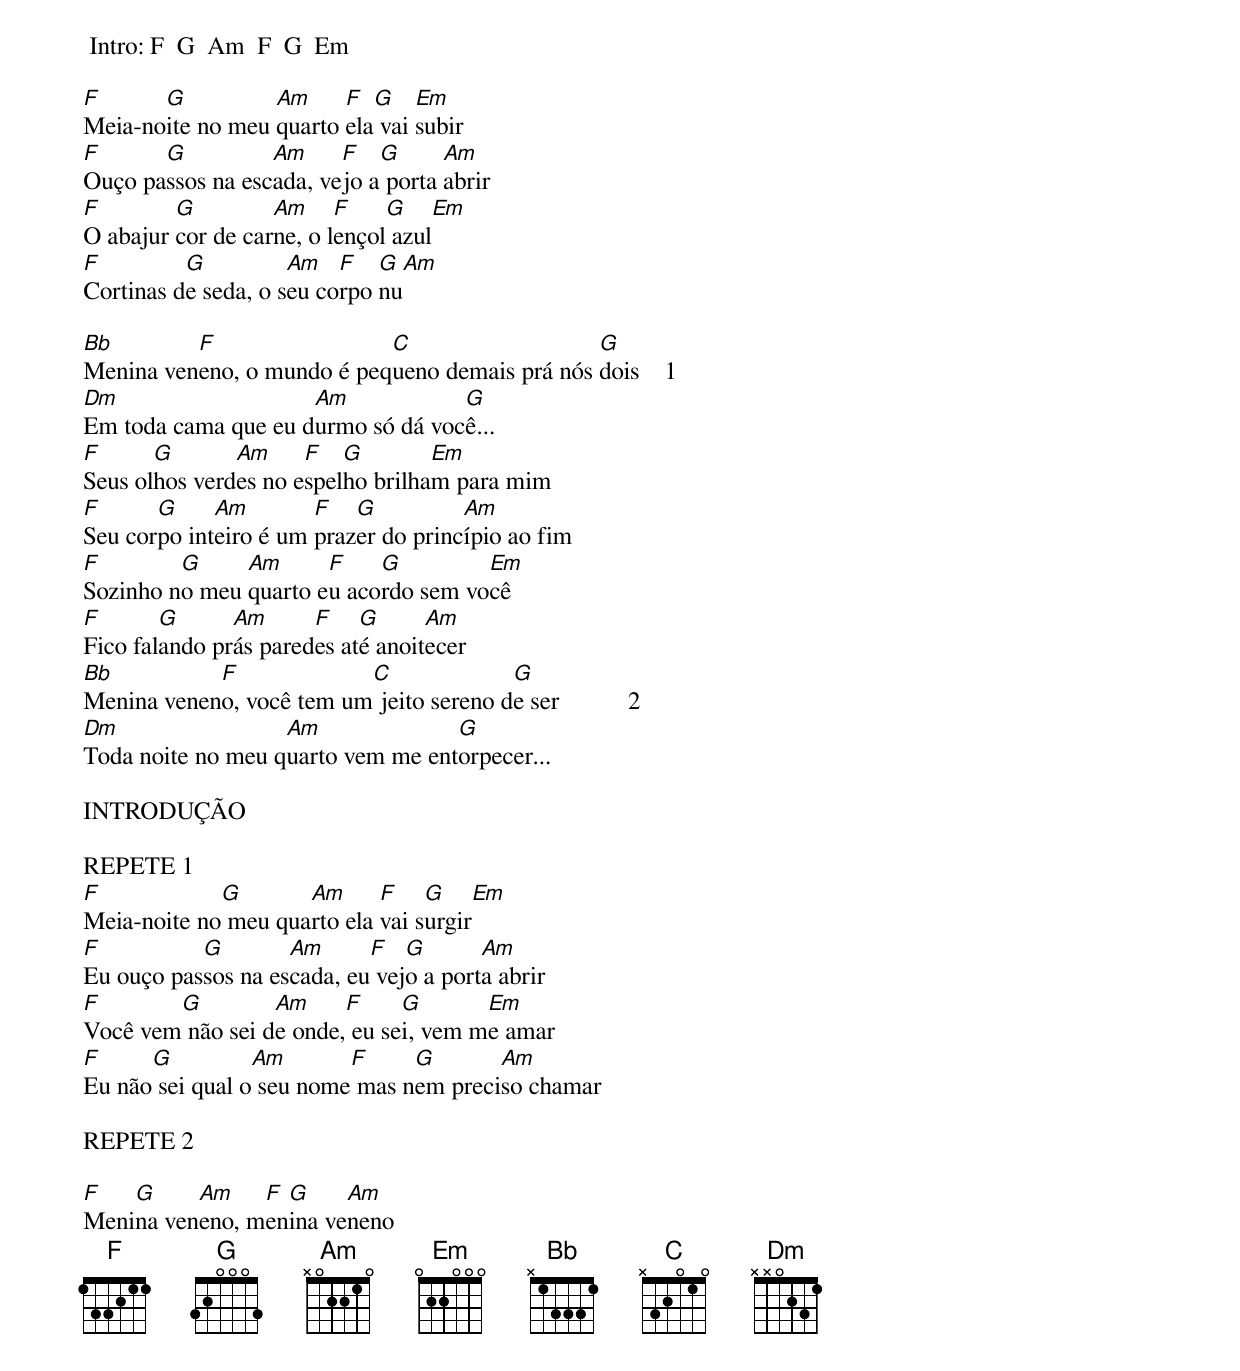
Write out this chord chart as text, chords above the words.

 Intro: F  G  Am  F  G  Em

F      G          Am     F  G    Em
Meia-noite no meu quarto ela vai subir
F      G          Am     F   G      Am
Ouço passos na escada, vejo a porta abrir
F        G         Am     F    G     Em
O abajur cor de carne, o lençol azul
F         G          Am   F   G   Am
Cortinas de seda, o seu corpo nu

Bb        F                 C                   G
Menina veneno, o mundo é pequeno demais prá nós dois    1
Dm                   Am            G
Em toda cama que eu durmo só dá você...
F      G       Am     F   G        Em
Seus olhos verdes no espelho brilham para mim
F      G     Am        F   G          Am
Seu corpo inteiro é um prazer do princípio ao fim
F        G     Am      F    G         Em
Sozinho no meu quarto eu acordo sem você
F       G      Am      F    G      Am
Fico falando prás paredes até anoitecer
Bb          F             C              G
Menina veneno, você tem um jeito sereno de ser           2
Dm                 Am              G
Toda noite no meu quarto vem me entorpecer...

INTRODUÇÃO

REPETE 1
F            G       Am      F    G    Em
Meia-noite no meu quarto ela vai surgir
F          G        Am      F   G       Am
Eu ouço passos na escada, eu vejo a porta abrir
F       G         Am     F     G       Em
Você vem não sei de onde, eu sei, vem me amar
F     G          Am       F     G       Am
Eu não sei qual o seu nome mas nem preciso chamar

REPETE 2

F   G     Am    F G     Am
Menina veneno, menina veneno
